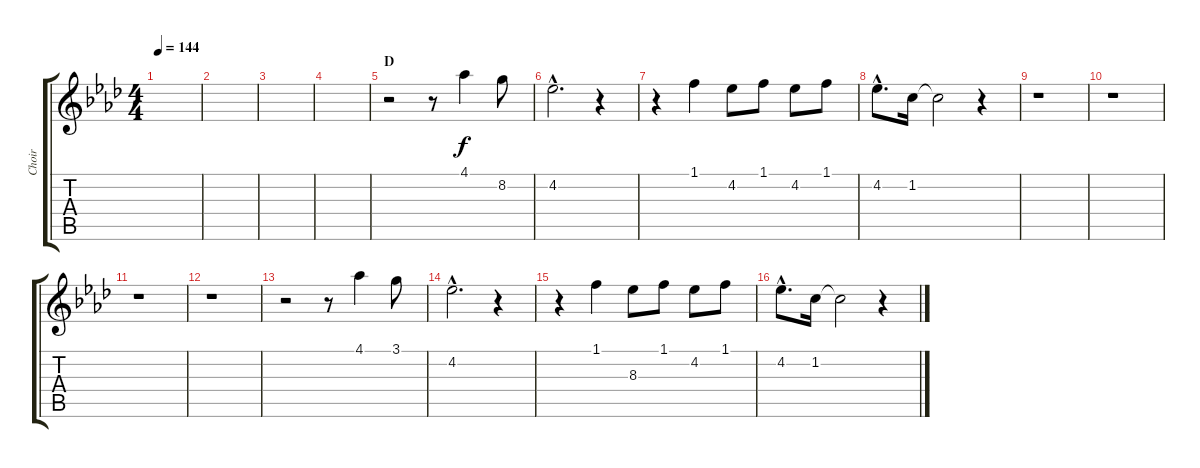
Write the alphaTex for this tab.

\track ("Choir" "Choir") {instrument panflute}
\staff {score tabs}
\tuning (E5 B4 G4 D4 A3 E3) {hide}
\ts (4 4)
\tempo 144
\clef g2
\ks ab
|
|
|
|
\section ("" "D")
r.2 r.8 4.1.4 8.2.8 |
4.2{hac}.2{d} r.4 |
r.4 1.1.4 4.2.8 1.1.8 4.2.8 1.1.8 |
4.2{hac}.8{d} 1.2.16 1.2{t}.2 r.4 |
r.1 |
r.1 |
r.1 |
r.1 |
r.2 r.8 4.1.4 3.1.8 |
4.2{hac}.2{d} r.4 |
r.4 1.1.4 8.3.8 1.1.8 4.2.8 1.1.8 |
4.2{hac}.8{d} 1.2.16 1.2{t}.2 r.4
